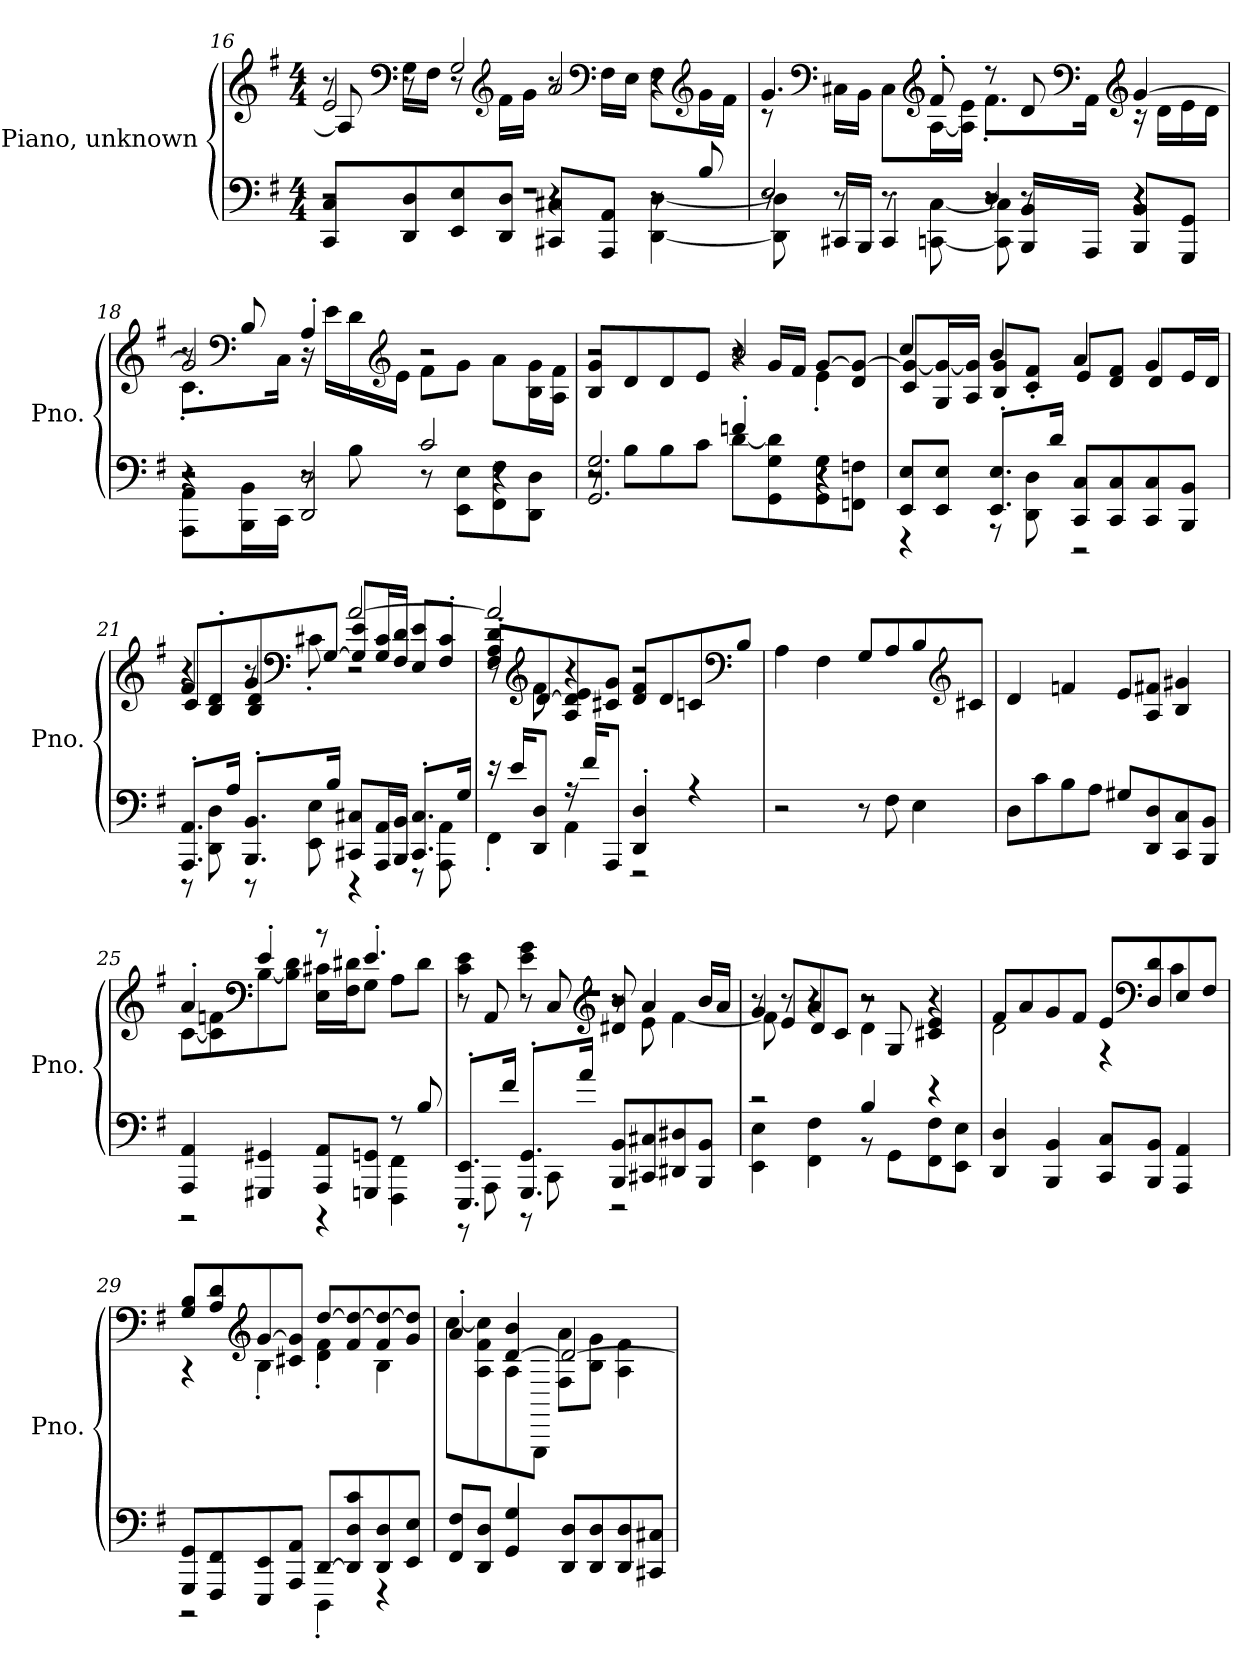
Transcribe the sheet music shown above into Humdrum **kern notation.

**kern	**kern
*part1	*part1
*staff2	*staff1
*I"Piano, unknown	*
*I'Pno.	*
!!LO:LB:g=z
*clefF4	*clefG2
*k[f#]	*k[f#]
*M4/4	*M4/4
=16	=16
*^	*^
*	*^	*	*^
1r	2r	8CC/ 8C/L	2e/	8r	8A/]
*	*	*	*clefF4	*	*
.	.	8DD/ 8D/	.	16G\LL	8r
.	.	.	.	16F#\JJ	.
.	.	8EE/ 8E/	.	8r	2G/
*	*	*	*clefG2	*	*
.	.	8DD/ 8D/J	.	16f#\LL	.
.	.	.	.	16g\JJ	.
.	4r	8CC#X/ 8C#X/L	2a/	8r	.
*	*	*	*clefF4	*	*
.	.	8AAA/ 8AA/J	.	16F#\LL	.
.	.	.	.	16E\JJ	.
.	[4DD\ [4D\	8r	.	8F#\L	4r
*	*	*	*clefG2	*	*
.	.	8B/	.	16g\L	.
.	.	.	.	16f#\JJ	.
*	*	*	*	*v	*v
=17	=17	=17	=17	=17
2E/	8DD\] 8D\]	8r	4.g/	8r
*	*	*	*clefF4	*
.	8r	16CC#X/LL	.	16C#X\LL
.	.	16BBB/JJ	.	16BB\JJ
.	8r	4CC#'/	.	8C#\L
*	*	*	*clefG2	*
.	[8CCn\ [8C\	.	8f#'/	[16A\L
.	.	.	.	16A\] 16e\JJ
4D/	8CC\] 8C\]	8r	8r	8.f#'\L
.	8r	16BBB/ 16BB/LL	8d/	.
*	*	*	*clefF4	*
.	.	16AAA/JJ	.	16AA\Jk
*	*	*	*clefG2	*
4r	4r	8BBB/ 8BB/L	[4g/	16r
.	.	.	.	16d\LL
.	.	8GGG/ 8GG/J	.	16e\
.	.	.	.	16d\JJ
!!LO:PB:g=z
=18	=18	=18	=18	=18
*	*	*	*	*^
2r	8AAA\ 8AA\L	4r	2g/]	8.c'\L	8r
*	*	*	*clefF4	*	*
.	16BBB\ 16BB\L	.	.	.	8B/
.	16CC\JJ	.	.	16C\Jk	.
.	8r	2DD/ 2D/	.	16r	4A'/
.	.	.	.	16e\LL	.
.	8B\	.	.	16d\	.
*	*	*	*clefG2	*	*
.	.	.	.	16e\JJ	.
2c/	8r	.	2r	8f#\L	2r
.	8EE\ 8E\L	.	.	8g\J	.
.	8FF#\ 8F#\	4r	.	8a\L	.
.	8DD\ 8D\J	.	.	16B\ 16g\L	.
.	.	.	.	16A\ 16f#\JJ	.
=19	=19	=19	=19	=19	=19
2r	8r	2.GG/ 2.G/	2r	2r	8B/ 8g/L
.	8B\L	.	.	.	8d/
.	8B\	.	.	.	8d/
.	8c\J	.	.	.	8e/J
4fn'/	[8d\L	.	2b/	4r	8r
.	8GG\ 8G\ 8d\]	.	.	.	16g/LL
.	.	.	.	.	16f#/JJ
4r	8GG\ 8G\	4r	.	4e'\	[8g/L
.	8FFn\ 8Fn\J	.	.	.	8d/ 8g/_J
*	*v	*v	*	*	*
*	*	*	*v	*v
=20	=20	=20	=20
8EE/ 8E/L	4r	4cc/	8c/ 8g/_L
8EE/ 8E/J	.	.	16G/ 16g/_L
.	.	.	16A/ 16g/]JJ
8.EE/' 8.E/'L	8r	4b/	8B/ 8g/L
.	8DD\ 8D\	.	8c/' 8f#/'J
16d/Jk	.	.	.
8CC/ 8C/L	2r	4a/	8e/L
8CC/ 8C/	.	.	8d/ 8f#/J
8CC/ 8C/	.	4g/	8d/L
8BBB/ 8BB/J	.	.	16e/L
.	.	.	16d/JJ
!!LO:LB:g=z
=21	=21	=21	=21
*	*	*	*^
8.AAA/' 8.AA/'L	8r	4f#/	4r	8c/L
.	8DD\ 8D\	.	.	8B/' 8d/'
16A/Jk	.	.	.	.
8.BBB/' 8.BB/'L	8r	4g/	8r	8B/ 8d/
*	*	*clefF4	*	*
.	8EE\ 8E\	.	8c#X'\	[8G/J
16B/Jk	.	.	.	.
8CC#X/ 8C#X/L	4r	[2a/	2r	8G/] 8e/L
16AAA/ 16AA/L	.	.	.	16G/ 16c#/L
16BBB/ 16BB/JJ	.	.	.	16F#/ 16d/JJ
8.CC#/' 8.C#/'L	8r	.	.	8E/ 8e/L
.	8AAA\ 8AA\	.	.	8F#/' 8c#/'J
16G/Jk	.	.	.	.
=22	=22	=22	=22	=22
16r	4FF#'\	2a/]	8r	8F#/' 8A/' 8d/'L
16e/KL	.	.	.	.
*	*	*clefG2	*	*
8DD/ 8D/J	.	.	8f#\	[8d/
16r	4AA\	.	4r	8A/ 8d/] 8e/
16f#/KL	.	.	.	.
8AAA/J	.	.	.	8c#X/ 8g/J
4DD/' 4D/'	2r	2r	2r	8d/ 8f#/L
.	.	.	.	8d/
4r	.	.	.	8cn/
*	*	*clefF4	*	*
.	.	.	.	8B/J
*v	*v	*	*	*
*	*v	*v	*v
=23	=23
2r	4A\
.	4F#\
8r	8G/L
8F#\	8A/
4E\	8B/
*	*clefG2
.	8c#X/J
!!LO:LB:g=z
=24	=24
8D\L	4d/
8c\	.
8B\	4fn/
8A\J	.
8G#X/L	8e/L
8DD/ 8D/	8A/ 8f#X/J
8CC/ 8C/	4B/ 4g#X/
8BBB/ 8BB/J	.
=25	=25
*^	*^
4AAA/ 4AA/	2r	4a'/	[8c\L
.	.	.	8c\] 8fn\
*	*	*clefF4	*
4GGG#X/ 4GG#X/	.	4e'/	[8B\
.	.	.	8B\] 8d\J
8AAA/ 8AA/L	4r	8r	16E\ 16c#X\LL
.	.	.	16F#\ 16d#X\J
8GGGn/ 8GGn/J	.	4.e'/	8G\J
8r	4FFF#\ 4FF#\	.	8A\L
8B/	.	.	8d#\J
=26	=26	=26	=26
*	*	*	*^
8.EEE/' 8.EE/'L	8r	1r	4c\ 4e\	8r
.	8AAA\	.	.	8AA/
16f#/Jk	.	.	.	.
8.GGG/' 8.GG/'L	8r	.	4e\ 4g\	8r
.	8CC\	.	.	8C/
16a/Jk	.	.	.	.
*	*	*clefG2	*	*
8BBB/ 8BB/L	2r	.	8r	8d#X/ 8b/
8CC#X/ 8C#X/	.	.	8e\	4a/
8DD#X/ 8D#X/	.	.	[4f#\	.
8BBB/ 8BB/J	.	.	.	16b/LL
.	.	.	.	16a/JJ
!!LO:LB:g=z	!!	!!
=27	=27	=27	=27	=27
2r	4EE\ 4E\	4g/	8f#\]	8r
.	.	.	8r	8e/L
.	4FF#\ 4F#\	4a/	4r	8d/
.	.	.	.	8c/J
4B/	8r	2r	4d\	8r
.	8GG\L	.	.	8G/
4r	8FF#\ 8F#\	.	4r	4c#X/ 4e/
.	8EE\ 8E\J	.	.	.
*v	*v	*	*	*
*	*	*v	*v
=28	=28	=28
4DD/ 4D/	8f#/L	2d\
.	8a/	.
4BBB/ 4BB/	8g/	.
.	8f#/J	.
8CC/ 8C/L	8e/L	4r
*	*clefF4	*
8BBB/ 8BB/J	8D/ 8d/	.
4AAA/ 4AA/	8E/	4c\
.	8F#/J	.
=29	=29	=29
*^	*	*
8GGG/ 8GG/L	2r	8G/ 8B/L	4r
8FFF#/ 8FF#/	.	8A/ 8d/	.
*	*	*clefG2	*
8EEE/ 8EE/	.	[8g/	4B'\
8AAA/ 8AA/J	.	8c#X/ 8g/]J	.
[8DD/L	4DDD'\	[8dd/L	4d\' 4f#\'
8DD/] 8D/ 8c/	.	8f#/ 8dd/_	.
8DD/ 8D/	4r	8f#/ 8dd/_	4B\
8EE/ 8E/J	.	8g/ 8dd/]J	.
*v	*v	*	*
!!LO:LB:g=z	!!
=30	=30	=30
8FF#/ 8F#/L	4a'/	[8cc\L
8DD/ 8D/J	.	8A\ 8f#\ 8cc\]
4GG/ 4G/	[4d/ 4b/	8A\
.	.	8GGG\J
8DD/ 8D/L	2d/_	8F#\ 8a\L
8DD/ 8D/	.	8B\ 8g\J
8DD/ 8D/	.	4A\ 4f#\
8CC#X/ 8C#X/J	.	.
*	*v	*v
=	=
*-	*-
